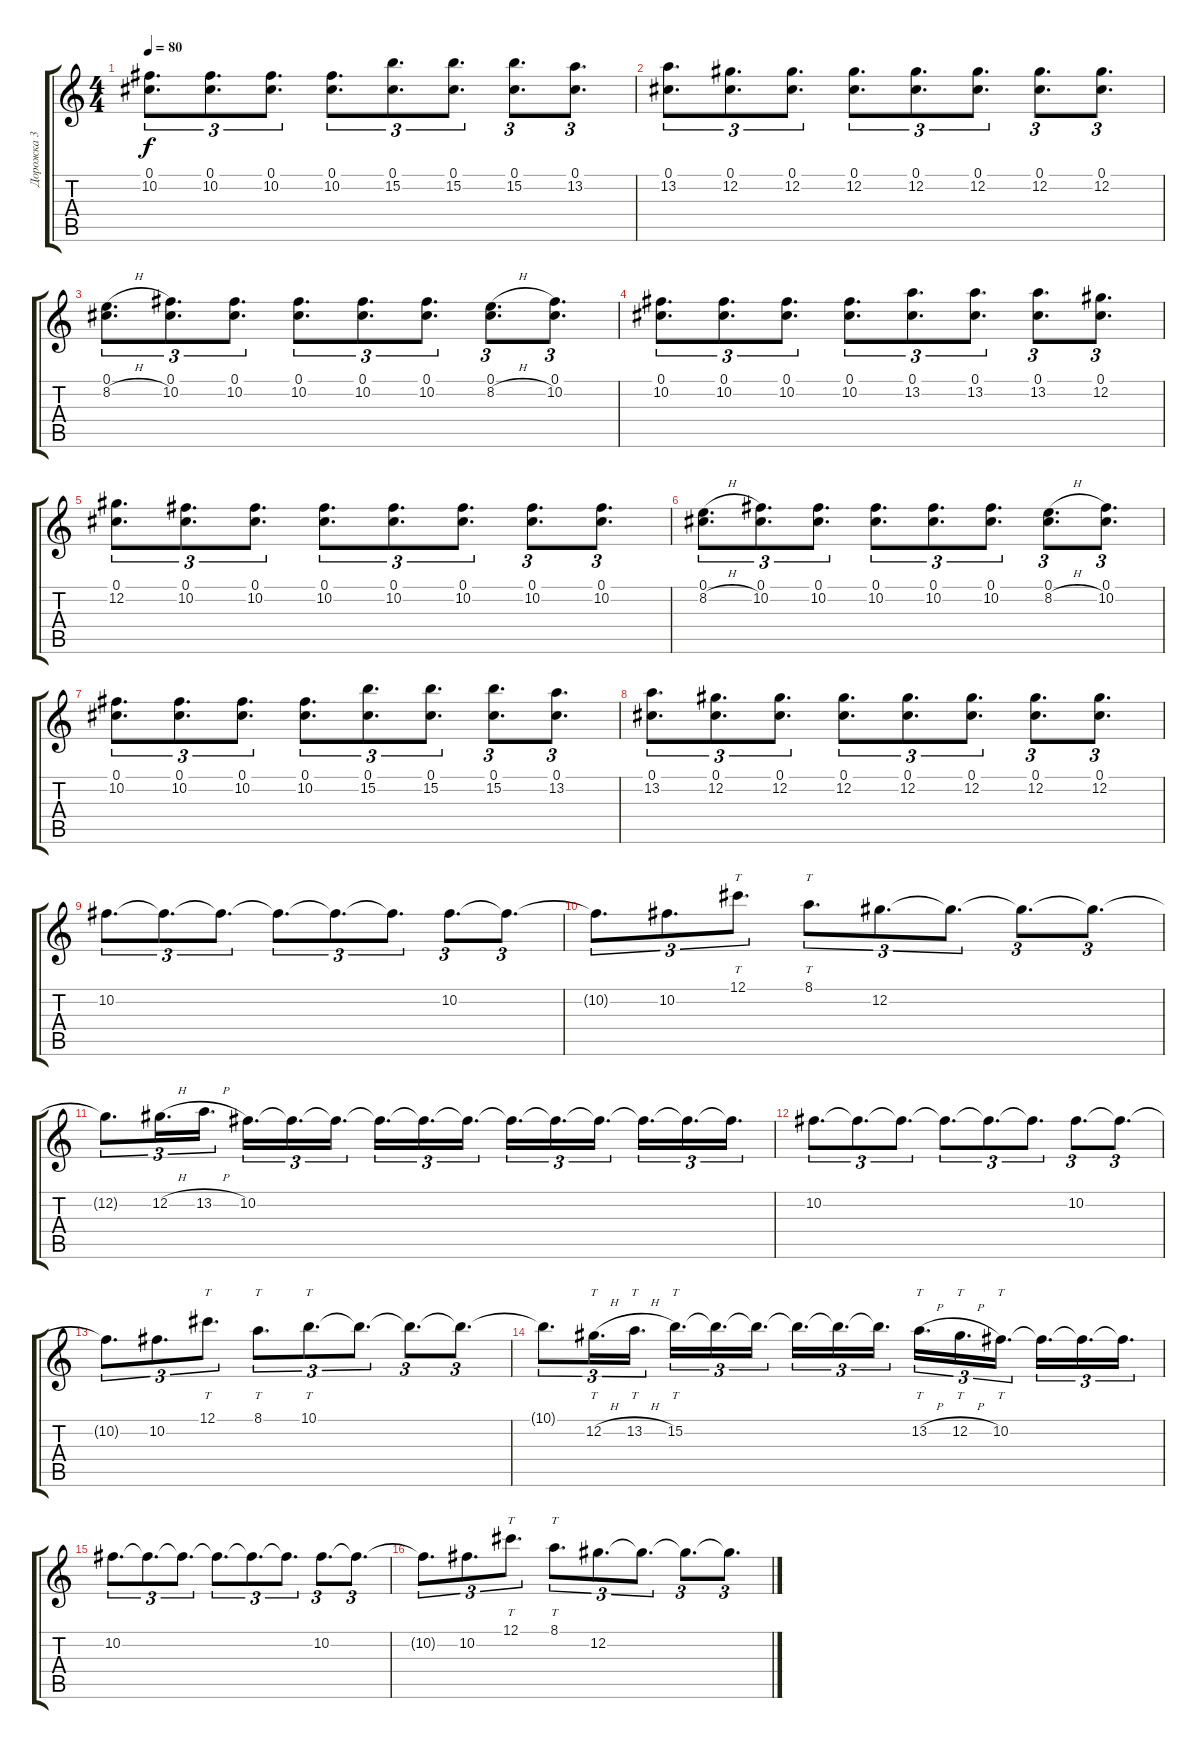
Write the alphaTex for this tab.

\track ("Дорожка 3" "Дорожка 3") {instrument electricguitarclean}
\staff {score tabs}
\tuning (Db4 Ab3 E3 B2 Gb2 Db2) {hide}
\ts (4 4)
\tempo 80
\clef g2
\ks c
(0.1 10.2).8{d tu (3 2) dy f} (0.1 10.2).8{d tu (3 2)} (0.1 10.2).8{d tu (3 2)} (0.1 10.2).8{d tu (3 2)} (0.1 15.2).8{d tu (3 2)} (0.1 15.2).8{d tu (3 2)} (0.1 15.2).8{d tu (3 2)} (0.1 13.2).8{d tu (3 2)} |
(0.1 13.2).8{d tu (3 2)} (0.1 12.2).8{d tu (3 2)} (0.1 12.2).8{d tu (3 2)} (0.1 12.2).8{d tu (3 2)} (0.1 12.2).8{d tu (3 2)} (0.1 12.2).8{d tu (3 2)} (0.1 12.2).8{d tu (3 2)} (0.1 12.2).8{d tu (3 2)} |
(0.1 8.2{h}).8{d tu (3 2)} (0.1 10.2).8{d tu (3 2)} (0.1 10.2).8{d tu (3 2)} (0.1 10.2).8{d tu (3 2)} (0.1 10.2).8{d tu (3 2)} (0.1 10.2).8{d tu (3 2)} (0.1 8.2{h}).8{d tu (3 2)} (0.1 10.2).8{d tu (3 2)} |
(0.1 10.2).8{d tu (3 2)} (0.1 10.2).8{d tu (3 2)} (0.1 10.2).8{d tu (3 2)} (0.1 10.2).8{d tu (3 2)} (0.1 13.2).8{d tu (3 2)} (0.1 13.2).8{d tu (3 2)} (0.1 13.2).8{d tu (3 2)} (0.1 12.2).8{d tu (3 2)} |
(0.1 12.2).8{d tu (3 2)} (0.1 10.2).8{d tu (3 2)} (0.1 10.2).8{d tu (3 2)} (0.1 10.2).8{d tu (3 2)} (0.1 10.2).8{d tu (3 2)} (0.1 10.2).8{d tu (3 2)} (0.1 10.2).8{d tu (3 2)} (0.1 10.2).8{d tu (3 2)} |
(0.1 8.2{h}).8{d tu (3 2)} (0.1 10.2).8{d tu (3 2)} (0.1 10.2).8{d tu (3 2)} (0.1 10.2).8{d tu (3 2)} (0.1 10.2).8{d tu (3 2)} (0.1 10.2).8{d tu (3 2)} (0.1 8.2{h}).8{d tu (3 2)} (0.1 10.2).8{d tu (3 2)} |
(0.1 10.2).8{d tu (3 2)} (0.1 10.2).8{d tu (3 2)} (0.1 10.2).8{d tu (3 2)} (0.1 10.2).8{d tu (3 2)} (0.1 15.2).8{d tu (3 2)} (0.1 15.2).8{d tu (3 2)} (0.1 15.2).8{d tu (3 2)} (0.1 13.2).8{d tu (3 2)} |
(0.1 13.2).8{d tu (3 2)} (0.1 12.2).8{d tu (3 2)} (0.1 12.2).8{d tu (3 2)} (0.1 12.2).8{d tu (3 2)} (0.1 12.2).8{d tu (3 2)} (0.1 12.2).8{d tu (3 2)} (0.1 12.2).8{d tu (3 2)} (0.1 12.2).8{d tu (3 2)} |
10.2.8{d tu (3 2)} 10.2{t}.8{d tu (3 2)} 10.2{t}.8{d tu (3 2)} 10.2{t}.8{d tu (3 2)} 10.2{t}.8{d tu (3 2)} 10.2{t}.8{d tu (3 2)} 10.2.8{d tu (3 2)} 10.2{t}.8{d tu (3 2)} |
10.2{t}.8{d tu (3 2)} 10.2.8{d tu (3 2)} 12.1.8{tt d tu (3 2)} 8.1.8{tt d tu (3 2)} 12.2.8{d tu (3 2)} 12.2{t}.8{d tu (3 2)} 12.2{t}.8{d tu (3 2)} 12.2{t}.8{d tu (3 2)} |
12.2{t}.8{d tu (3 2)} 12.2{h}.16{d tu (3 2)} 13.2{h}.16{d tu (3 2)} 10.2.16{d tu (3 2)} 10.2{t}.16{d tu (3 2)} 10.2{t}.16{d tu (3 2)} 10.2{t}.16{d tu (3 2)} 10.2{t}.16{d tu (3 2)} 10.2{t}.16{d tu (3 2)} 10.2{t}.16{d tu (3 2)} 10.2{t}.16{d tu (3 2)} 10.2{t}.16{d tu (3 2)} 10.2{t}.16{d tu (3 2)} 10.2{t}.16{d tu (3 2)} 10.2{t}.16{d tu (3 2)} |
10.2.8{d tu (3 2)} 10.2{t}.8{d tu (3 2)} 10.2{t}.8{d tu (3 2)} 10.2{t}.8{d tu (3 2)} 10.2{t}.8{d tu (3 2)} 10.2{t}.8{d tu (3 2)} 10.2.8{d tu (3 2)} 10.2{t}.8{d tu (3 2)} |
10.2{t}.8{d tu (3 2)} 10.2.8{d tu (3 2)} 12.1.8{tt d tu (3 2)} 8.1.8{tt d tu (3 2)} 10.1.8{tt d tu (3 2)} 10.1{t}.8{d tu (3 2)} 10.1{t}.8{d tu (3 2)} 10.1{t}.8{d tu (3 2)} |
10.1{t}.8{d tu (3 2)} 12.2{h}.16{tt d tu (3 2)} 13.2{h}.16{tt d tu (3 2)} 15.2.16{tt d tu (3 2)} 15.2{t}.16{d tu (3 2)} 15.2{t}.16{d tu (3 2)} 15.2{t}.16{d tu (3 2)} 15.2{t}.16{d tu (3 2)} 15.2{t}.16{d tu (3 2)} 13.2{h}.16{tt d tu (3 2)} 12.2{h}.16{tt d tu (3 2)} 10.2.16{tt d tu (3 2)} 10.2{t}.16{d tu (3 2)} 10.2{t}.16{d tu (3 2)} 10.2{t}.16{d tu (3 2)} |
10.2.8{d tu (3 2)} 10.2{t}.8{d tu (3 2)} 10.2{t}.8{d tu (3 2)} 10.2{t}.8{d tu (3 2)} 10.2{t}.8{d tu (3 2)} 10.2{t}.8{d tu (3 2)} 10.2.8{d tu (3 2)} 10.2{t}.8{d tu (3 2)} |
10.2{t}.8{d tu (3 2)} 10.2.8{d tu (3 2)} 12.1.8{tt d tu (3 2)} 8.1.8{tt d tu (3 2)} 12.2.8{d tu (3 2)} 12.2{t}.8{d tu (3 2)} 12.2{t}.8{d tu (3 2)} 12.2{t}.8{d tu (3 2)}
